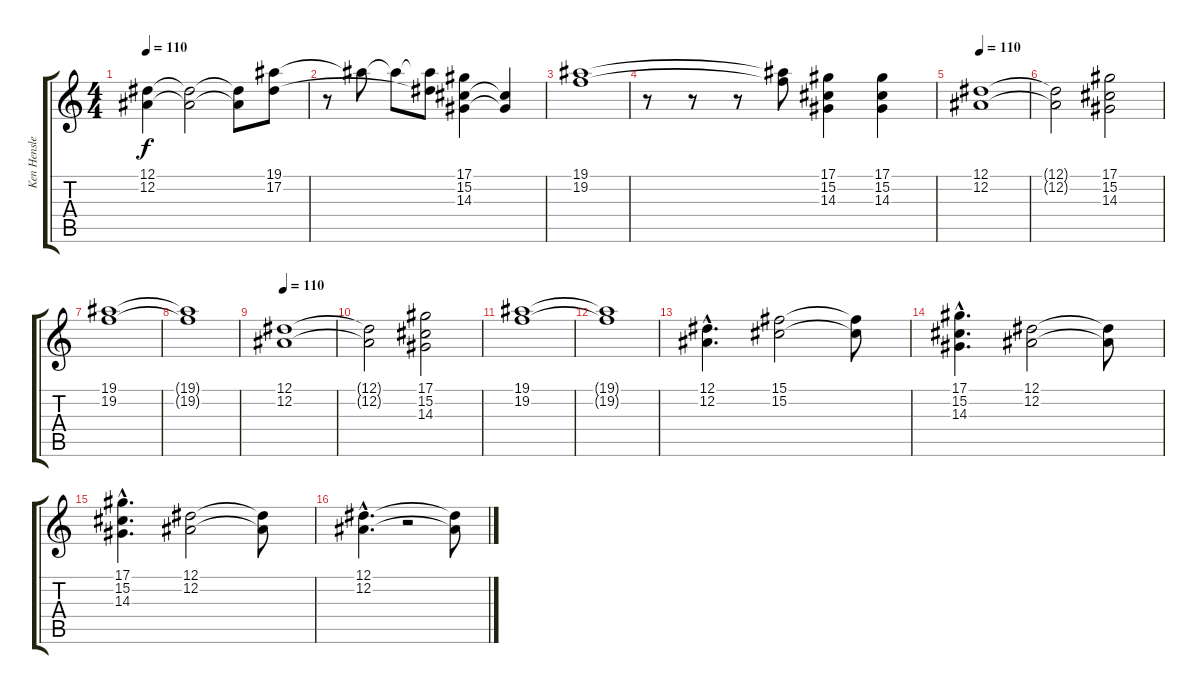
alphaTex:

\track ("Ken Hensley/Hammond " "Ken Hensle") {instrument drawbarorgan}
\staff {score tabs}
\tuning (Eb4 Bb3 Gb3 Db3 Ab2 Eb2) {hide}
\ts (4 4)
\tempo 110
\clef g2
\ks c
(12.1 12.2).4{dy f volume 8} (12.1{t} 12.2{t}).2 (12.1{t} 12.2{t}).8 (19.1 17.2).8 |
r.8 19.1{t}.8 19.1{t}.8 (19.1{t} 17.2{t}).8 (17.1 15.2 14.3).4 (15.2{t} 14.3{t}).4 |
(19.1 19.2).1 |
r.8 r.8 r.8 (19.1{t} 19.2{t}).8 (17.1 15.2 14.3).4 (17.1 15.2 14.3).4 |
\tempo 110
(12.1 12.2).1 |
(12.1{t} 12.2{t}).2 (17.1 15.2 14.3).2 |
(19.1 19.2).1 |
(19.1{t} 19.2{t}).1 |
\tempo 110
(12.1 12.2).1 |
(12.1{t} 12.2{t}).2 (17.1 15.2 14.3).2 |
(19.1 19.2).1 |
(19.1{t} 19.2{t}).1 |
(12.1{hac} 12.2{hac}).4{d} (15.1 15.2).2 (15.1{t} 15.2{t}).8 |
(17.1{hac} 15.2{hac} 14.3{hac}).4{d} (12.1 12.2).2 (12.1{t} 12.2{t}).8 |
(17.1{hac} 15.2{hac} 14.3{hac}).4{d} (12.1 12.2).2 (12.1{t} 12.2{t}).8 |
(12.1{hac} 12.2{hac}).4{d} r.2 (12.1{t} 12.2{t}).8
